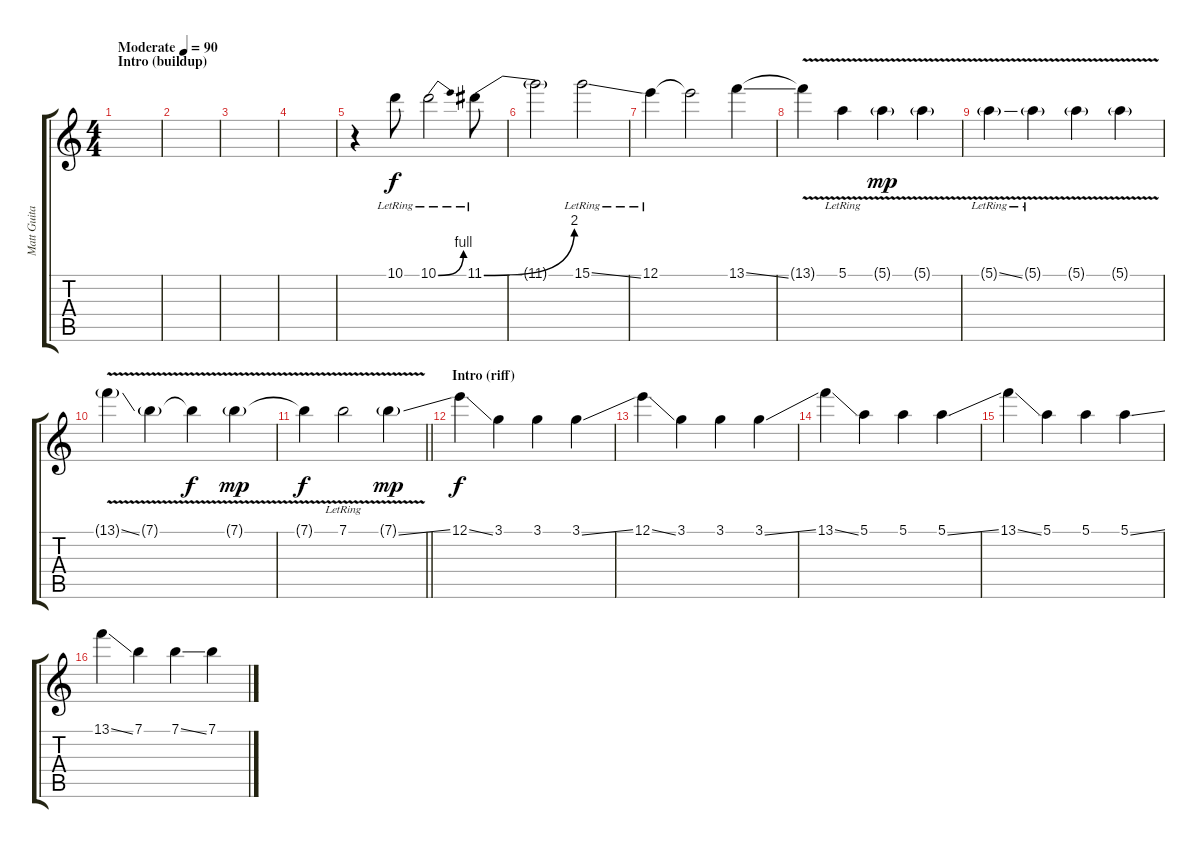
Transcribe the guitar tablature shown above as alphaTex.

\track ("Matt Guitar 1" "Matt Guita") {instrument acousticguitarsteel}
\staff {score tabs}
\tuning (E4 B3 G3 D3 A2 E2) {hide}
\ts (4 4)
\section ("" "Intro (buildup)")
\tempo (90 "Moderate")
\clef g2
\ks c
|
|
|
|
r.4 10.1{lr}.8 10.1{be (bend 0 0 60 4) lr}.2 11.1{be (bend 0 0 60 8) lr}.8 |
11.1{t}.2 15.1{ss lr}.2 |
12.1{lr}.4 12.1{t}.2 13.1{ss}.4 |
13.1{v t}.4 5.1{v lr}.4 5.1{v g}.4{dy mp} 5.1{v g}.4 |
5.1{v ss g lr}.4 5.1{v g lr}.4 5.1{v g}.4 5.1{v g}.4 |
13.1{v ss g}.4 7.1{v g}.4 7.1{v t}.4{dy f} 7.1{v g}.4{dy mp} |
\barLineRight lightlight
7.1{t}.4{dy f} 7.1{v lr}.2 7.1{v ss g}.4{dy mp} |
\section ("" "Intro (riff)")
12.1{ss}.4{dy f} 3.1.4 3.1.4 3.1{ss}.4 |
12.1{ss}.4 3.1.4 3.1.4 3.1{ss}.4 |
13.1{ss}.4 5.1.4 5.1.4 5.1{ss}.4 |
13.1{ss}.4 5.1.4 5.1.4 5.1{ss}.4 |
13.1{ss}.4 7.1.4 7.1{ss}.4 7.1{ss}.4
